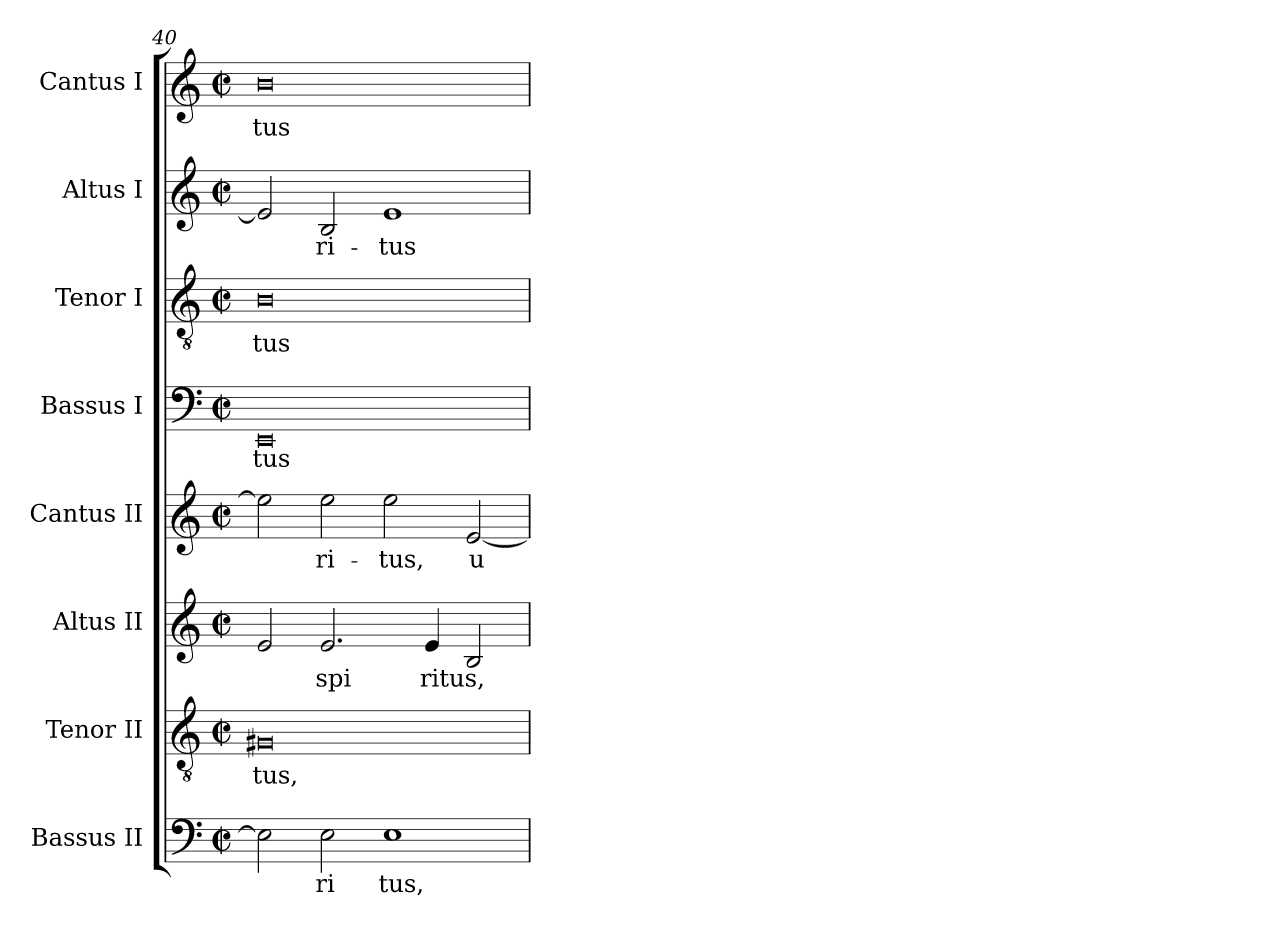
**kern	**text	**kern	**text	**kern	**text	**kern	**text	**kern	**text	**kern	**text	**kern	**text	**kern	**text
*part8	*part8	*part7	*part7	*part6	*part6	*part5	*part5	*part4	*part4	*part3	*part3	*part2	*part2	*part1	*part1
*staff8	*staff8	*staff7	*staff7	*staff6	*staff6	*staff5	*staff5	*staff4	*staff4	*staff3	*staff3	*staff2	*staff2	*staff1	*staff1
*I"Bassus II	*	*I"Tenor II	*	*I"Altus II	*	*I"Cantus II	*	*I"Bassus I	*	*I"Tenor I	*	*I"Altus I	*	*I"Cantus I	*
*clefF4	*	*clefGv2	*	*clefG2	*	*clefG2	*	*clefF4	*	*clefGv2	*	*clefG2	*	*clefG2	*
*M2/2	*	*M2/2	*	*M2/2	*	*M2/2	*	*M2/2	*	*M2/2	*	*M2/2	*	*M2/2	*
*met(c|)	*	*met(c|)	*	*met(c|)	*	*met(c|)	*	*met(c|)	*	*met(c|)	*	*met(c|)	*	*met(c|)	*
=40	=40	=40	=40	=40	=40	=40	=40	=40	=40	=40	=40	=40	=40	=40	=40
!	!	!	!LO:LY:b:cj	!	!	!	!	!	!LO:LY:b:cj	!	!LO:LY:b:cj	!	!	!	!LO:LY:b:cj
2E\]	.	0G#X	-tus,	2e/	.	2ee\]	.	0EE	tus	0B	tus	2e/]	.	0b	-tus
!	!LO:LY:b:cj	!	!	!	!LO:LY:b:cj	!	!LO:LY:b:cj	!	!	!	!	!	!LO:LY:b:cj	!	!
2E\	ri	.	.	2.e/	spi	2ee\	-ri-	.	.	.	.	2B/	-ri-	.	.
!	!LO:LY:b:cj	!	!	!	!	!	!LO:LY:b:cj	!	!	!	!	!	!LO:LY:b:cj	!	!
1E	tus,	.	.	.	.	2ee\	-tus,	.	.	.	.	1e	-tus	.	.
!	!	!	!	!	!LO:LY:b	!	!	!	!	!	!	!	!	!	!
.	.	.	.	4e/	ritus,	.	.	.	.	.	.	.	.	.	.
!	!	!	!	!	!	!	!LO:LY:b:cj	!	!	!	!	!	!	!	!
.	.	.	.	2B/	.	[<2e/	u-	.	.	.	.	.	.	.	.
=	=	=	=	=	=	=	=	=	=	=	=	=	=	=	=
*-	*-	*-	*-	*-	*-	*-	*-	*-	*-	*-	*-	*-	*-	*-	*-
